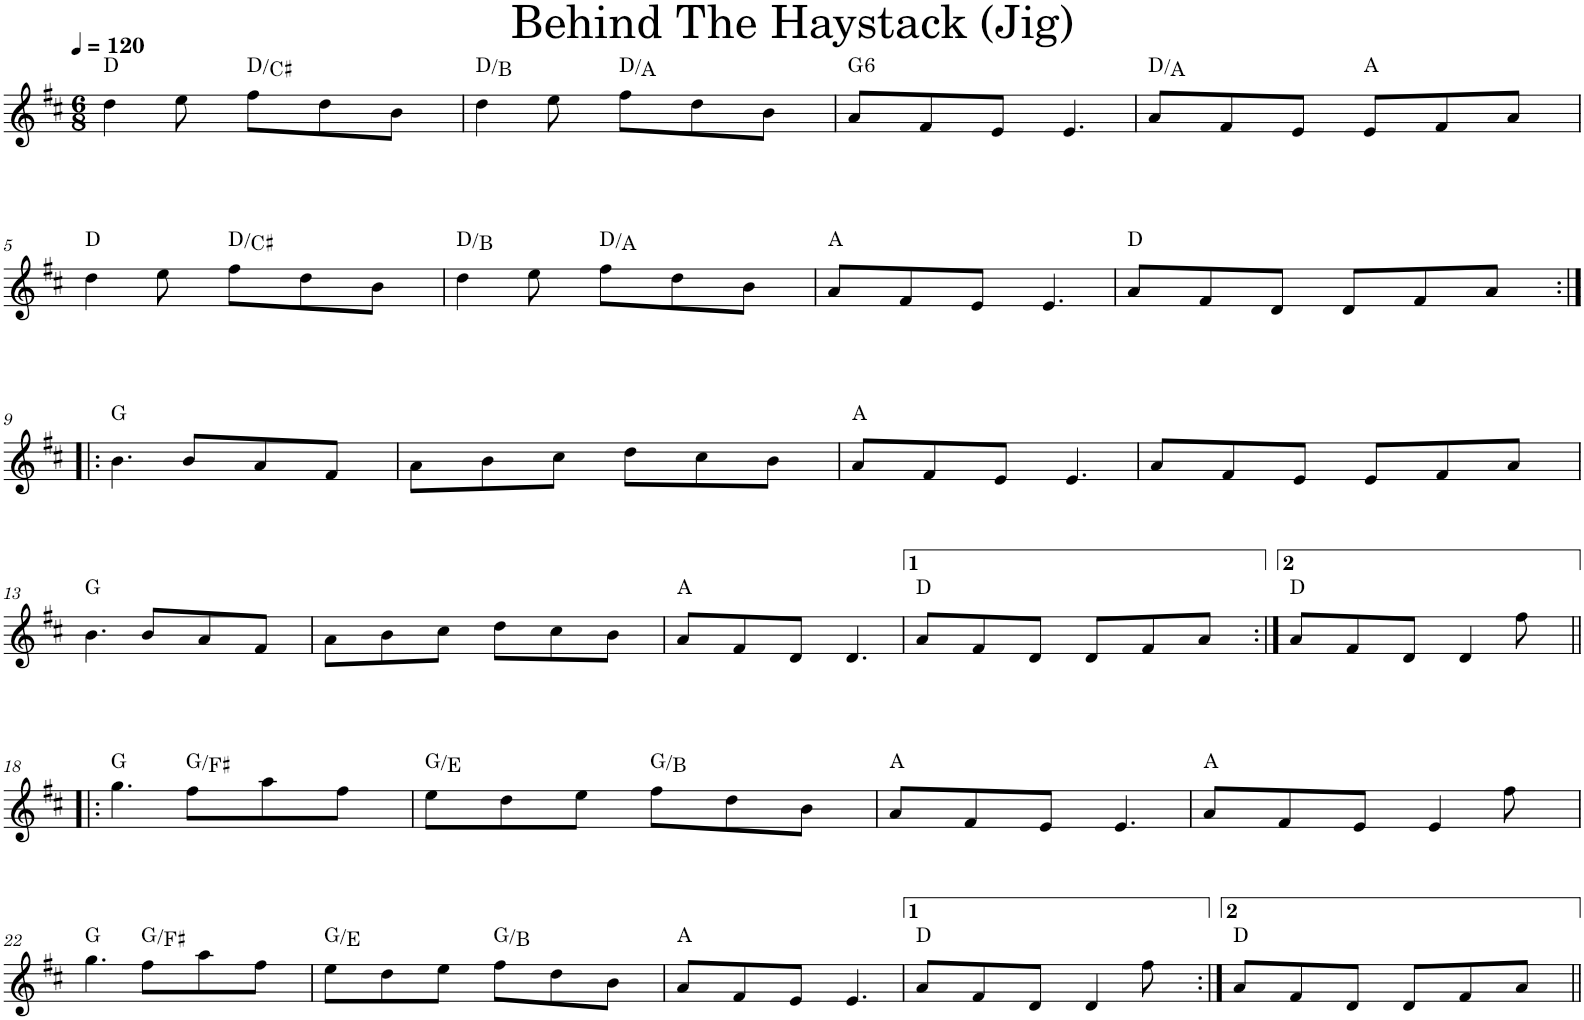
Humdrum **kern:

**kern	**harte
*part1	*part1
*staff1	*
*I"Violin	*
*I'Vln	*
*clefG2	*
*k[f#c#]	*
*D:	*
*M6/8	*
*MM120	*
=1	=1
4dd\	D:maj
8ee\	.
8ff#\L	D:maj/7
8dd\	.
8b\J	.
=2	=2
4dd\	D:maj/6
8ee\	.
8ff#\L	D:maj/5
8dd\	.
8b\J	.
=3	=3
!	!LO:H:kt=6
8a/L	G:maj6
8f#/	.
8e/J	.
4.e/	.
=4	=4
8a/L	D:maj/5
8f#/	.
8e/J	.
8e/L	A:maj
8f#/	.
8a/J	.
!!LO:LB:g=z
=5	=5
4dd\	D:maj
8ee\	.
8ff#\L	D:maj/7
8dd\	.
8b\J	.
=6	=6
4dd\	D:maj/6
8ee\	.
8ff#\L	D:maj/5
8dd\	.
8b\J	.
=7	=7
8a/L	A:maj
8f#/	.
8e/J	.
4.e/	.
=8	=8
8a/L	D:maj
8f#/	.
8d/J	.
8d/L	.
8f#/	.
8a/J	.
!!LO:LB:g=z
=9:|!|:	=9:|!|:
4.b\	G:maj
8b/L	.
8a/	.
8f#/J	.
=10	=10
8a\L	.
8b\	.
8cc#\J	.
8dd\L	.
8cc#\	.
8b\J	.
=11	=11
8a/L	A:maj
8f#/	.
8e/J	.
4.e/	.
=12	=12
8a/L	.
8f#/	.
8e/J	.
8e/L	.
8f#/	.
8a/J	.
!!LO:LB:g=z
=13	=13
4.b\	G:maj
8b/L	.
8a/	.
8f#/J	.
=14	=14
8a\L	.
8b\	.
8cc#\J	.
8dd\L	.
8cc#\	.
8b\J	.
=15	=15
8a/L	A:maj
8f#/	.
8d/J	.
4.d/	.
=16	=16
8a/L	D:maj
8f#/	.
8d/J	.
8d/L	.
8f#/	.
8a/J	.
=17:|!	=17:|!
8a/L	D:maj
8f#/	.
8d/J	.
4d/	.
8ff#\	.
!!LO:LB:g=z
=18!|:	=18!|:
4.gg\	G:maj
8ff#\L	G:maj/7
8aa\	.
8ff#\J	.
=19	=19
8ee\L	G:maj/6
8dd\	.
8ee\J	.
8ff#\L	G:maj/3
8dd\	.
8b\J	.
=20	=20
8a/L	A:maj
8f#/	.
8e/J	.
4.e/	.
=21	=21
8a/L	A:maj
8f#/	.
8e/J	.
4e/	.
8ff#\	.
!!LO:LB:g=z
=22	=22
4.gg\	G:maj
8ff#\L	G:maj/7
8aa\	.
8ff#\J	.
=23	=23
8ee\L	G:maj/6
8dd\	.
8ee\J	.
8ff#\L	G:maj/3
8dd\	.
8b\J	.
=24	=24
8a/L	A:maj
8f#/	.
8e/J	.
4.e/	.
=25	=25
8a/L	D:maj
8f#/	.
8d/J	.
4d/	.
8ff#\	.
=26:|!	=26:|!
8a/L	D:maj
8f#/	.
8d/J	.
8d/L	.
8f#/	.
8a/J	.
=||	=||
*-	*-
